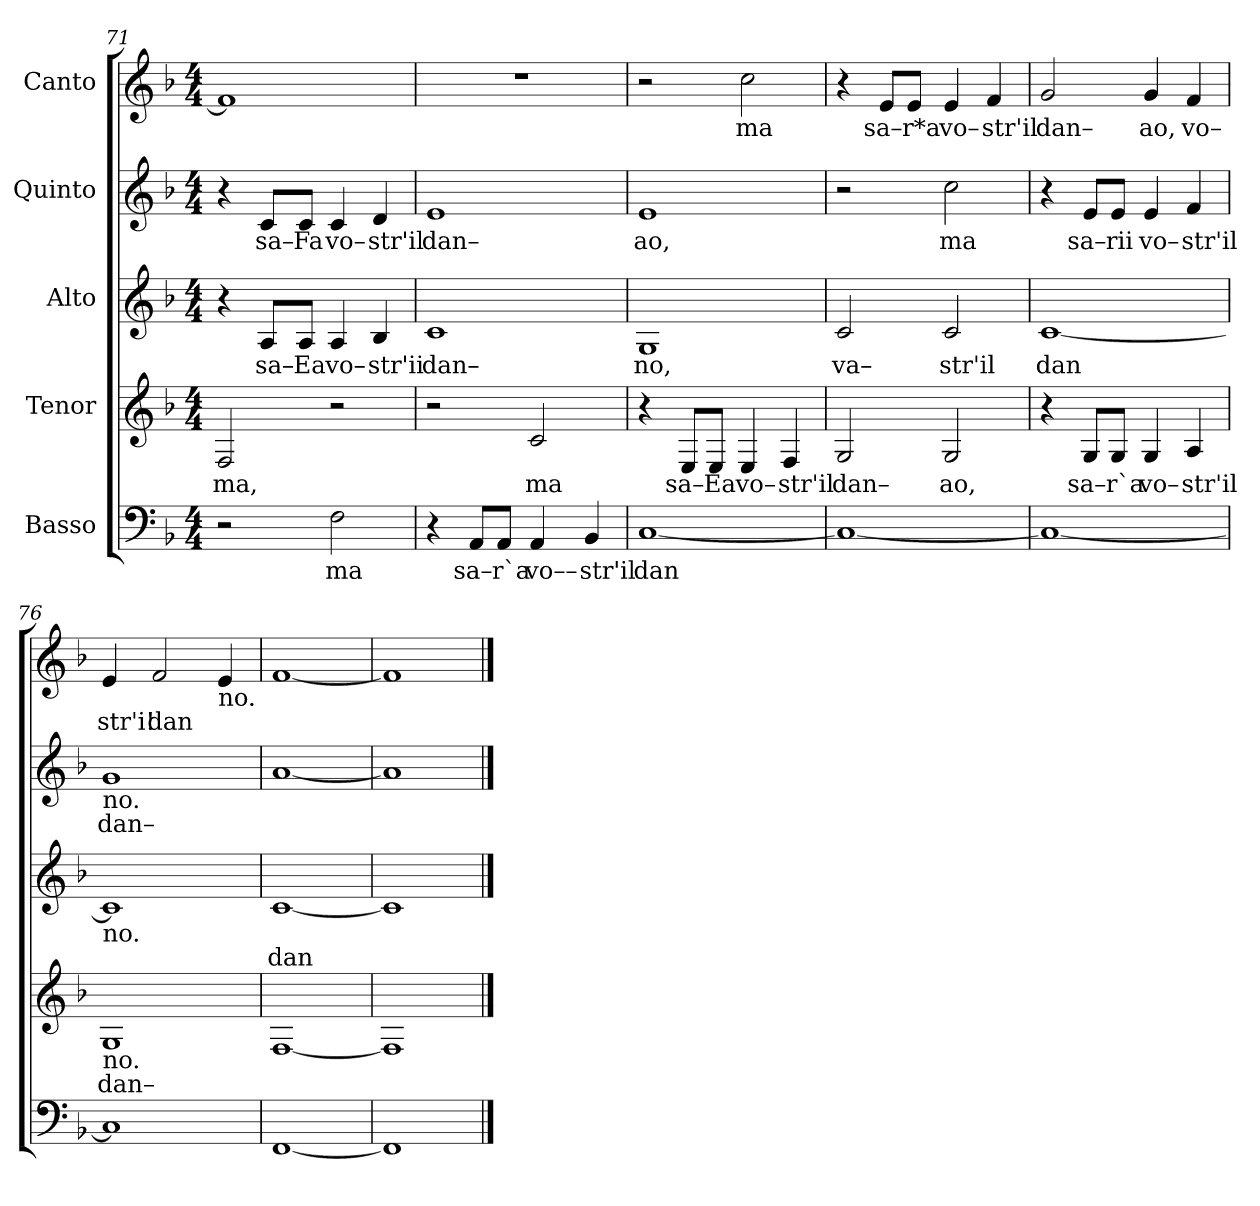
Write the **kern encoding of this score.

**kern	**text	**kern	**text	**kern	**text	**kern	**text	**kern	**text
*part5	*part5	*part4	*part4	*part3	*part3	*part2	*part2	*part1	*part1
*staff5	*staff5	*staff4	*staff4	*staff3	*staff3	*staff2	*staff2	*staff1	*staff1
*I"Basso	*	*I"Tenor	*	*I"Alto	*	*I"Quinto	*	*I"Canto	*
*clefF4	*	*clefG2	*	*clefG2	*	*clefG2	*	*clefG2	*
*k[b-]	*	*k[b-]	*	*k[b-]	*	*k[b-]	*	*k[b-]	*
*F:	*	*F:	*	*F:	*	*F:	*	*F:	*
*M4/4	*	*M4/4	*	*M4/4	*	*M4/4	*	*M4/4	*
=71	=71	=71	=71	=71	=71	=71	=71	=71	=71
!	!	!	!LO:LY:b	!	!	!	!	!	!
2r	.	2F/	ma,	4r	.	4r	.	1f]	.
!	!	!	!	!	!LO:LY:b	!	!LO:LY:b	!	!
.	.	.	.	8A/L	sa–	8c/L	sa–	.	.
!	!	!	!	!	!LO:LY:b	!	!LO:LY:b	!	!
.	.	.	.	8A/J	Ea	8c/J	Fa	.	.
!	!LO:LY:b	!	!	!	!LO:LY:b	!	!LO:LY:b	!	!
2F\	ma	2r	.	4A/	vo–	4c/	vo–	.	.
!	!	!	!	!	!LO:LY:b	!	!LO:LY:b	!	!
.	.	.	.	4B-/	str'ii	4d/	str'il	.	.
=72	=72	=72	=72	=72	=72	=72	=72	=72	=72
!	!	!	!	!	!LO:LY:b	!	!LO:LY:b	!	!
4r	.	2r	.	1c	dan–	1e	dan–	1r	.
!	!LO:LY:b	!	!	!	!	!	!	!	!
8AA/L	sa–	.	.	.	.	.	.	.	.
!	!LO:LY:b	!	!	!	!	!	!	!	!
8AA/J	r`a	.	.	.	.	.	.	.	.
!	!LO:LY:b	!	!LO:LY:b	!	!	!	!	!	!
4AA/	vo––	2c/	ma	.	.	.	.	.	.
!	!LO:LY:b	!	!	!	!	!	!	!	!
4BB-/	str'il	.	.	.	.	.	.	.	.
=73	=73	=73	=73	=73	=73	=73	=73	=73	=73
!	!LO:LY:b	!	!	!	!LO:LY:b	!	!LO:LY:b	!	!
[1C	dan	4r	.	1G	no,	1e	ao,	2r	.
!	!	!	!LO:LY:b	!	!	!	!	!	!
.	.	8E/L	sa–	.	.	.	.	.	.
!	!	!	!LO:LY:b	!	!	!	!	!	!
.	.	8E/J	Ea	.	.	.	.	.	.
!	!	!	!LO:LY:b	!	!	!	!	!	!LO:LY:b
.	.	4E/	vo–	.	.	.	.	2cc\	ma
!	!	!	!LO:LY:b	!	!	!	!	!	!
.	.	4F/	str'il	.	.	.	.	.	.
=74	=74	=74	=74	=74	=74	=74	=74	=74	=74
!	!	!	!LO:LY:b	!	!LO:LY:b	!	!	!	!
1C_	.	2G/	dan–	2c/	va–	2r	.	4r	.
!	!	!	!	!	!	!	!	!	!LO:LY:b
.	.	.	.	.	.	.	.	8e/L	sa–
!	!	!	!	!	!	!	!	!	!LO:LY:b
.	.	.	.	.	.	.	.	8e/J	r*a
!	!	!	!LO:LY:b	!	!LO:LY:b	!	!LO:LY:b	!	!LO:LY:b
.	.	2G/	ao,	2c/	str'il	2cc\	ma	4e/	vo–
!	!	!	!	!	!	!	!	!	!LO:LY:b
.	.	.	.	.	.	.	.	4f/	str'il
=75	=75	=75	=75	=75	=75	=75	=75	=75	=75
!	!	!	!	!	!LO:LY:b	!	!	!	!LO:LY:b
1C_	.	4r	.	[1c	dan	4r	.	2g/	dan–
!	!	!	!LO:LY:b	!	!	!	!LO:LY:b	!	!
.	.	8G/L	sa–	.	.	8e/L	sa–	.	.
!	!	!	!LO:LY:b	!	!	!	!LO:LY:b	!	!
.	.	8G/J	r`a	.	.	8e/J	rii	.	.
!	!	!	!LO:LY:b	!	!	!	!LO:LY:b	!	!LO:LY:b
.	.	4G/	vo–	.	.	4e/	vo–	4g/	ao,
!	!	!	!LO:LY:b	!	!	!	!LO:LY:b	!	!LO:LY:b
.	.	4A/	str'il	.	.	4f/	str'il	4f/	vo–
=76	=76	=76	=76	=76	=76	=76	=76	=76	=76
!	!	!	!	!	!	!LO:TX:b:t=no.	!	!	!
!	!	!	!	!LO:TX:b:t=no.	!	!	!	!	!
!	!	!LO:TX:b:t=no.	!	!	!	!	!	!	!
!	!	!	!LO:LY:b	!	!	!	!LO:LY:b	!	!LO:LY:b
1C]	.	1G	dan–	1c]	.	1g	dan–	4e/	str'i!
!	!	!	!	!	!	!	!	!	!LO:LY:b
.	.	.	.	.	.	.	.	2f/	dan
!	!	!	!	!	!	!	!	!LO:TX:b:t=no.	!
.	.	.	.	.	.	.	.	4e/	.
=77	=77	=77	=77	=77	=77	=77	=77	=77	=77
!	!	!	!	!	!LO:LY:b	!	!	!	!
[1FF	.	[1F	.	[1c	dan	[1a	.	[1f	.
=78	=78	=78	=78	=78	=78	=78	=78	=78	=78
1FF]	.	1F]	.	1c]	.	1a]	.	1f]	.
==	==	==	==	==	==	==	==	==	==
*-	*-	*-	*-	*-	*-	*-	*-	*-	*-
